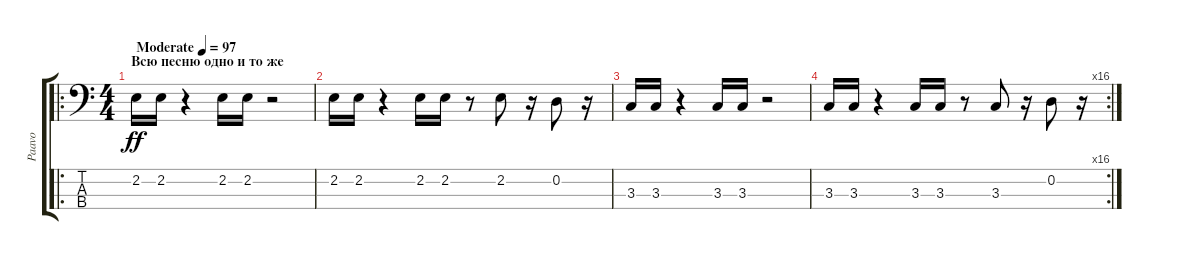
\track ("Paavo" "Paavo") {instrument electricbassfinger}
\staff {score tabs}
\tuning (G2 D2 A1 E1) {hide}
\ro
\ts (4 4)
\section ("" "Всю песню одно и то же")
\tempo (97 "Moderate")
\clef f4
\ks c
2.2.16{dy ff instrument electricbassfinger} 2.2.16 r.4 2.2.16 2.2.16 r.2 |
2.2.16 2.2.16 r.4 2.2.16 2.2.16 r.8 2.2.8 r.16 0.2.8 r.16 |
3.3.16 3.3.16 r.4 3.3.16 3.3.16 r.2 |
\rc 16
3.3.16 3.3.16 r.4 3.3.16 3.3.16 r.8 3.3.8 r.16 0.2.8 r.16
